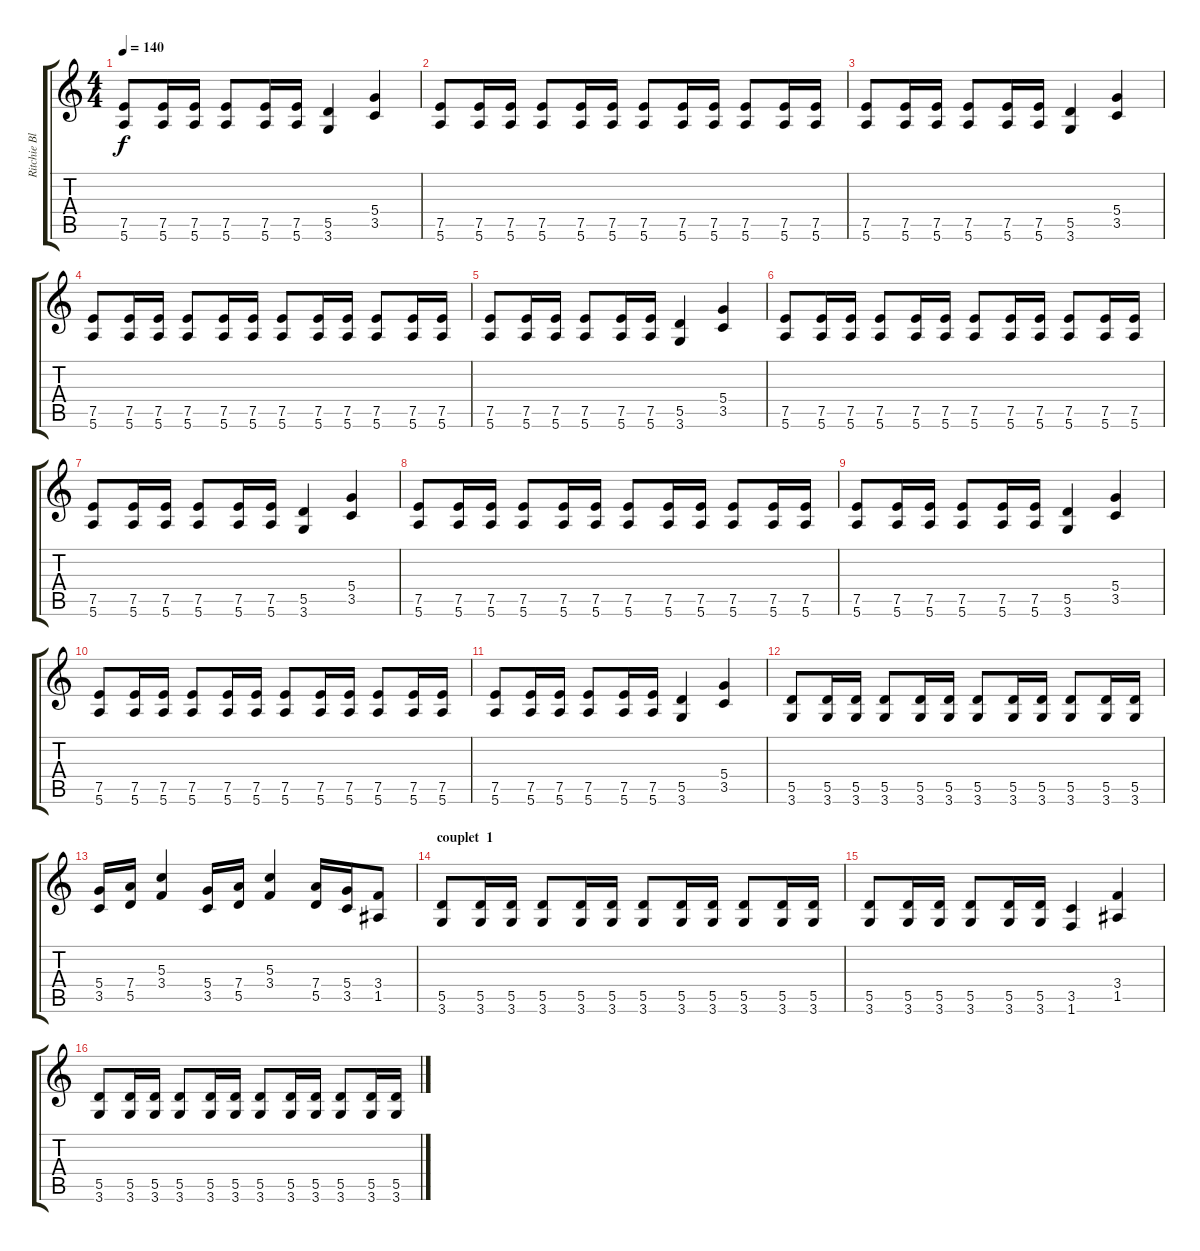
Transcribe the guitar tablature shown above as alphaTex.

\track ("Ritchie Blackmore" "Ritchie Bl") {instrument distortionguitar}
\staff {score tabs}
\tuning (E4 B3 G3 D3 A2 E2) {hide}
\ts (4 4)
\tempo 140
\clef g2
\ks c
(7.5 5.6).8{dy f} (7.5 5.6).16 (7.5 5.6).16 (7.5 5.6).8 (7.5 5.6).16 (7.5 5.6).16 (5.5 3.6).4 (5.4 3.5).4 |
(7.5 5.6).8 (7.5 5.6).16 (7.5 5.6).16 (7.5 5.6).8 (7.5 5.6).16 (7.5 5.6).16 (7.5 5.6).8 (7.5 5.6).16 (7.5 5.6).16 (7.5 5.6).8 (7.5 5.6).16 (7.5 5.6).16 |
(7.5 5.6).8 (7.5 5.6).16 (7.5 5.6).16 (7.5 5.6).8 (7.5 5.6).16 (7.5 5.6).16 (5.5 3.6).4 (5.4 3.5).4 |
(7.5 5.6).8 (7.5 5.6).16 (7.5 5.6).16 (7.5 5.6).8 (7.5 5.6).16 (7.5 5.6).16 (7.5 5.6).8 (7.5 5.6).16 (7.5 5.6).16 (7.5 5.6).8 (7.5 5.6).16 (7.5 5.6).16 |
(7.5 5.6).8 (7.5 5.6).16 (7.5 5.6).16 (7.5 5.6).8 (7.5 5.6).16 (7.5 5.6).16 (5.5 3.6).4 (5.4 3.5).4 |
(7.5 5.6).8 (7.5 5.6).16 (7.5 5.6).16 (7.5 5.6).8 (7.5 5.6).16 (7.5 5.6).16 (7.5 5.6).8 (7.5 5.6).16 (7.5 5.6).16 (7.5 5.6).8 (7.5 5.6).16 (7.5 5.6).16 |
(7.5 5.6).8 (7.5 5.6).16 (7.5 5.6).16 (7.5 5.6).8 (7.5 5.6).16 (7.5 5.6).16 (5.5 3.6).4 (5.4 3.5).4 |
(7.5 5.6).8 (7.5 5.6).16 (7.5 5.6).16 (7.5 5.6).8 (7.5 5.6).16 (7.5 5.6).16 (7.5 5.6).8 (7.5 5.6).16 (7.5 5.6).16 (7.5 5.6).8 (7.5 5.6).16 (7.5 5.6).16 |
(7.5 5.6).8 (7.5 5.6).16 (7.5 5.6).16 (7.5 5.6).8 (7.5 5.6).16 (7.5 5.6).16 (5.5 3.6).4 (5.4 3.5).4 |
(7.5 5.6).8 (7.5 5.6).16 (7.5 5.6).16 (7.5 5.6).8 (7.5 5.6).16 (7.5 5.6).16 (7.5 5.6).8 (7.5 5.6).16 (7.5 5.6).16 (7.5 5.6).8 (7.5 5.6).16 (7.5 5.6).16 |
(7.5 5.6).8 (7.5 5.6).16 (7.5 5.6).16 (7.5 5.6).8 (7.5 5.6).16 (7.5 5.6).16 (5.5 3.6).4 (5.4 3.5).4 |
(5.5 3.6).8 (5.5 3.6).16 (5.5 3.6).16 (5.5 3.6).8 (5.5 3.6).16 (5.5 3.6).16 (5.5 3.6).8 (5.5 3.6).16 (5.5 3.6).16 (5.5 3.6).8 (5.5 3.6).16 (5.5 3.6).16 |
(5.4 3.5).16 (7.4 5.5).16 (5.3 3.4).4 (5.4 3.5).16 (7.4 5.5).16 (5.3 3.4).4 (7.4 5.5).16 (5.4 3.5).16 (3.4 1.5).8 |
\section ("" "couplet  1")
(5.5 3.6).8 (5.5 3.6).16 (5.5 3.6).16 (5.5 3.6).8 (5.5 3.6).16 (5.5 3.6).16 (5.5 3.6).8 (5.5 3.6).16 (5.5 3.6).16 (5.5 3.6).8 (5.5 3.6).16 (5.5 3.6).16 |
(5.5 3.6).8 (5.5 3.6).16 (5.5 3.6).16 (5.5 3.6).8 (5.5 3.6).16 (5.5 3.6).16 (3.5 1.6).4 (3.4 1.5).4 |
(5.5 3.6).8 (5.5 3.6).16 (5.5 3.6).16 (5.5 3.6).8 (5.5 3.6).16 (5.5 3.6).16 (5.5 3.6).8 (5.5 3.6).16 (5.5 3.6).16 (5.5 3.6).8 (5.5 3.6).16 (5.5 3.6).16
